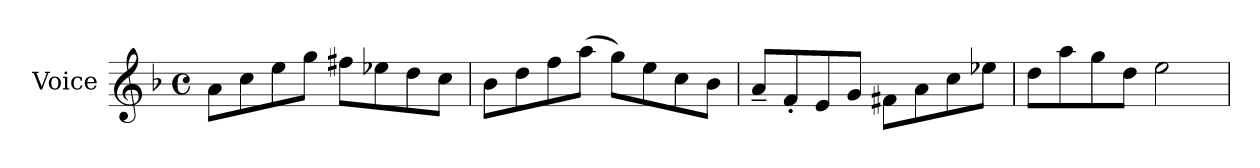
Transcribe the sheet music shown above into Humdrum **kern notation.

**kern
*part1
*staff1
*I"Voice
*I'Voice
*clefG2
*k[b-]
*M4/4
*met(c)
=1
8a\L
8cc\
8ee\
8gg\J
8ff#X\L
8ee-X\
8dd\
8cc\J
=2
8b-\L
8dd\
8ff\
(>8aa\J
8gg\L)
8ee\
8cc\
8b-\J
=3
8a~>/L
8f'>/
8e/
8g/J
8f#X\L
8a\
8cc\
8ee-X\J
=4
8dd\L
8aa\
8gg\
8dd\J
2ee\
=
*-
